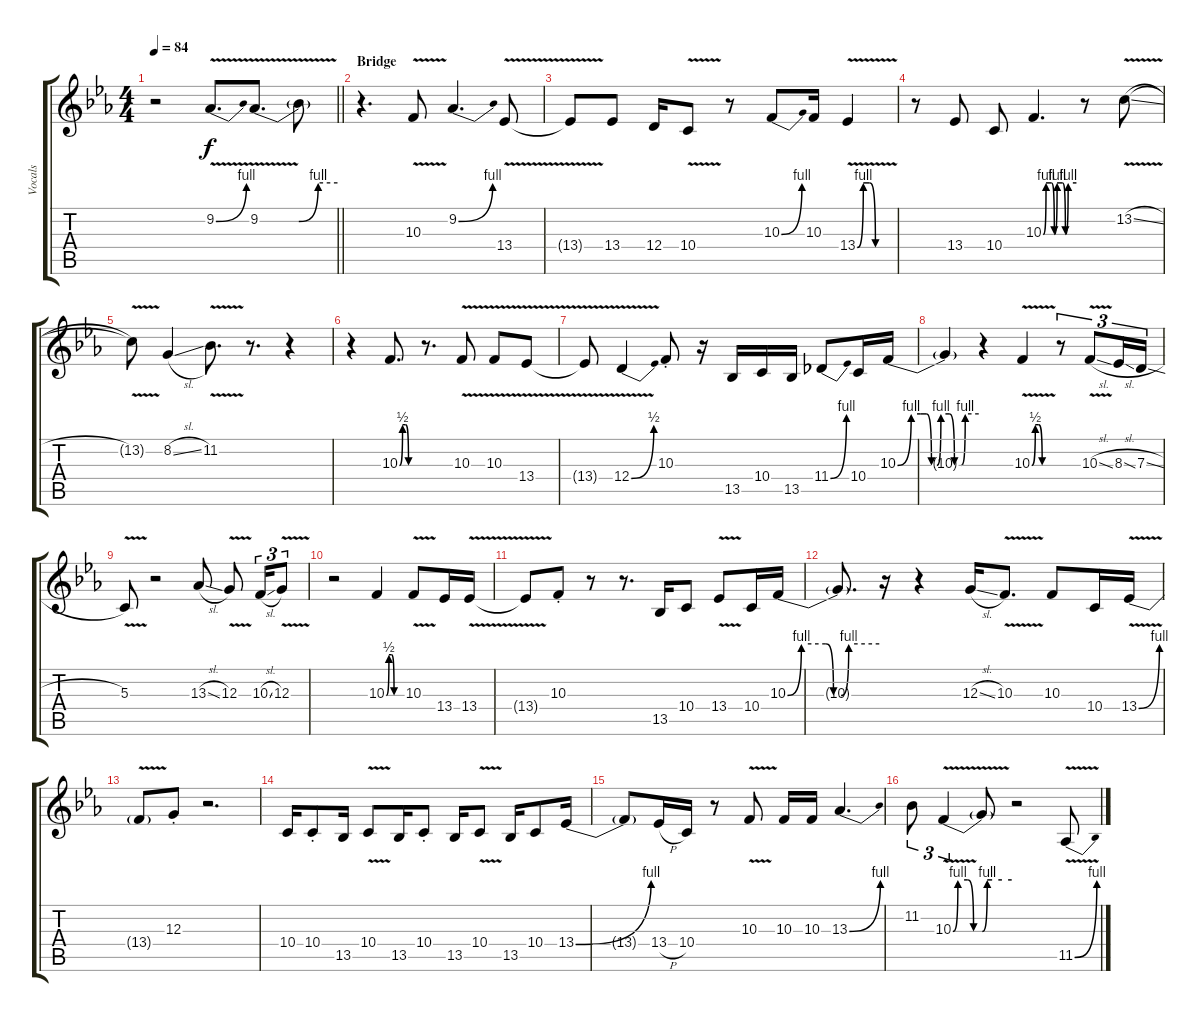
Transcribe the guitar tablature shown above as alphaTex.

\track ("Vocals" "Vocals") {instrument altosax}
\staff {score tabs}
\tuning (E4 B3 G3 D3 A2 E2) {hide}
\ts (4 4)
\tempo 84
\clef g2
\barLineRight lightlight
\ks eb
r.2{dy f} 9.2{be (bend 0 0 60 4) v}.8{d} 9.2{be (custom 0 0 15 0 30 0 45 4 60 4) v}.8{d} 9.2{t}.8 |
\section ("" "Bridge")
r.4{d} 10.3{v}.8 9.2{be (bend 0 0 60 4)}.4{d} 13.4{v}.8 |
13.4{t}.8 13.4.8 12.4.16 10.4{v}.8 r.8 10.3{be (bend 0 0 60 4)}.8 10.3.16 13.4{be (custom 0 0 10 4 20 4 30 0 60 0) v}.4 |
r.8 13.4.8 10.4.8 10.3{be (custom 0 0 5 4 15 4 20 0 25 4 35 4 40 0 45 4 60 4)}.4{d} r.8 13.2{v sl}.8 |
13.2{t}.8 8.2{sl}.4 11.2{v}.8{d} r.8{d} r.4 |
r.4 10.3{be (custom 0 0 10 2 20 2 30 0 60 0)}.8{d} r.8{d} 10.3{v}.8 10.3{v}.8 13.4{v}.8 |
13.4{t}.8 12.4{be (bend 0 0 60 2) v}.4 10.3{st}.8 r.16 13.5.16 10.4.16 13.5.16 11.4{be (bend 0 0 60 4)}.8 10.4.16 10.3{be (custom 0 0 10 4 17 4 21 4 25 0 29 0 32 4 38 4 42 0 47 0 50 4 60 4)}.16 |
10.3{t}.4 r.4 10.3{be (custom 0 0 10 2 20 2 30 0 60 0) v}.4 r.8{tu (3 2)} 10.3{v sl}.8{tu (3 2)} 8.3{sl}.16{tu (3 2)} 7.3{sl}.16{tu (3 2)} |
5.3{v}.8 r.2 13.3{sl}.8 12.3{v}.8 10.3{sl}.16{tu (3 2)} 12.3{v}.8{tu (3 2)} |
r.2 10.3{be (custom 0 0 10 2 20 2 30 0 60 0)}.4 10.3{v}.8 13.4.16 13.4{v}.16 |
13.4{t}.8 10.3{st}.8 r.8 r.8{d} 13.5.16 10.4.8 13.4{v}.8 10.4.16 10.3{be (custom 0 0 9 4 25 4 30 0 35 0 40 4 60 4)}.16 |
10.3{t}.8{d} r.16 r.4 12.3{sl}.16 10.3{v}.8{d} 10.3.8 10.4.16 13.4{be (bend 0 0 60 4) v}.16 |
13.4{t}.8 12.3{st}.8 r.2{d} |
10.4.16 10.4{st}.8 13.5.16 10.4{v}.8 13.5.16 10.4{st}.8 13.5.16 10.4{v}.8 13.5.16 10.4.8 13.4{be (bend 0 0 60 4)}.16 |
13.4{t}.8 13.4{h}.16 10.4.16 r.8 10.3{v}.8 10.3.16 10.3.16 13.3{be (bend 0 0 60 4)}.4{d} |
11.2.8{tu (3 2)} 10.3{be (custom 0 0 5 4 15 4 21 0 25 0 30 0 35 4 40 4 50 4 60 4) v}.4{tu (3 2)} 10.3{t}.8 r.2 11.5{be (bend 0 0 60 4) v}.8
